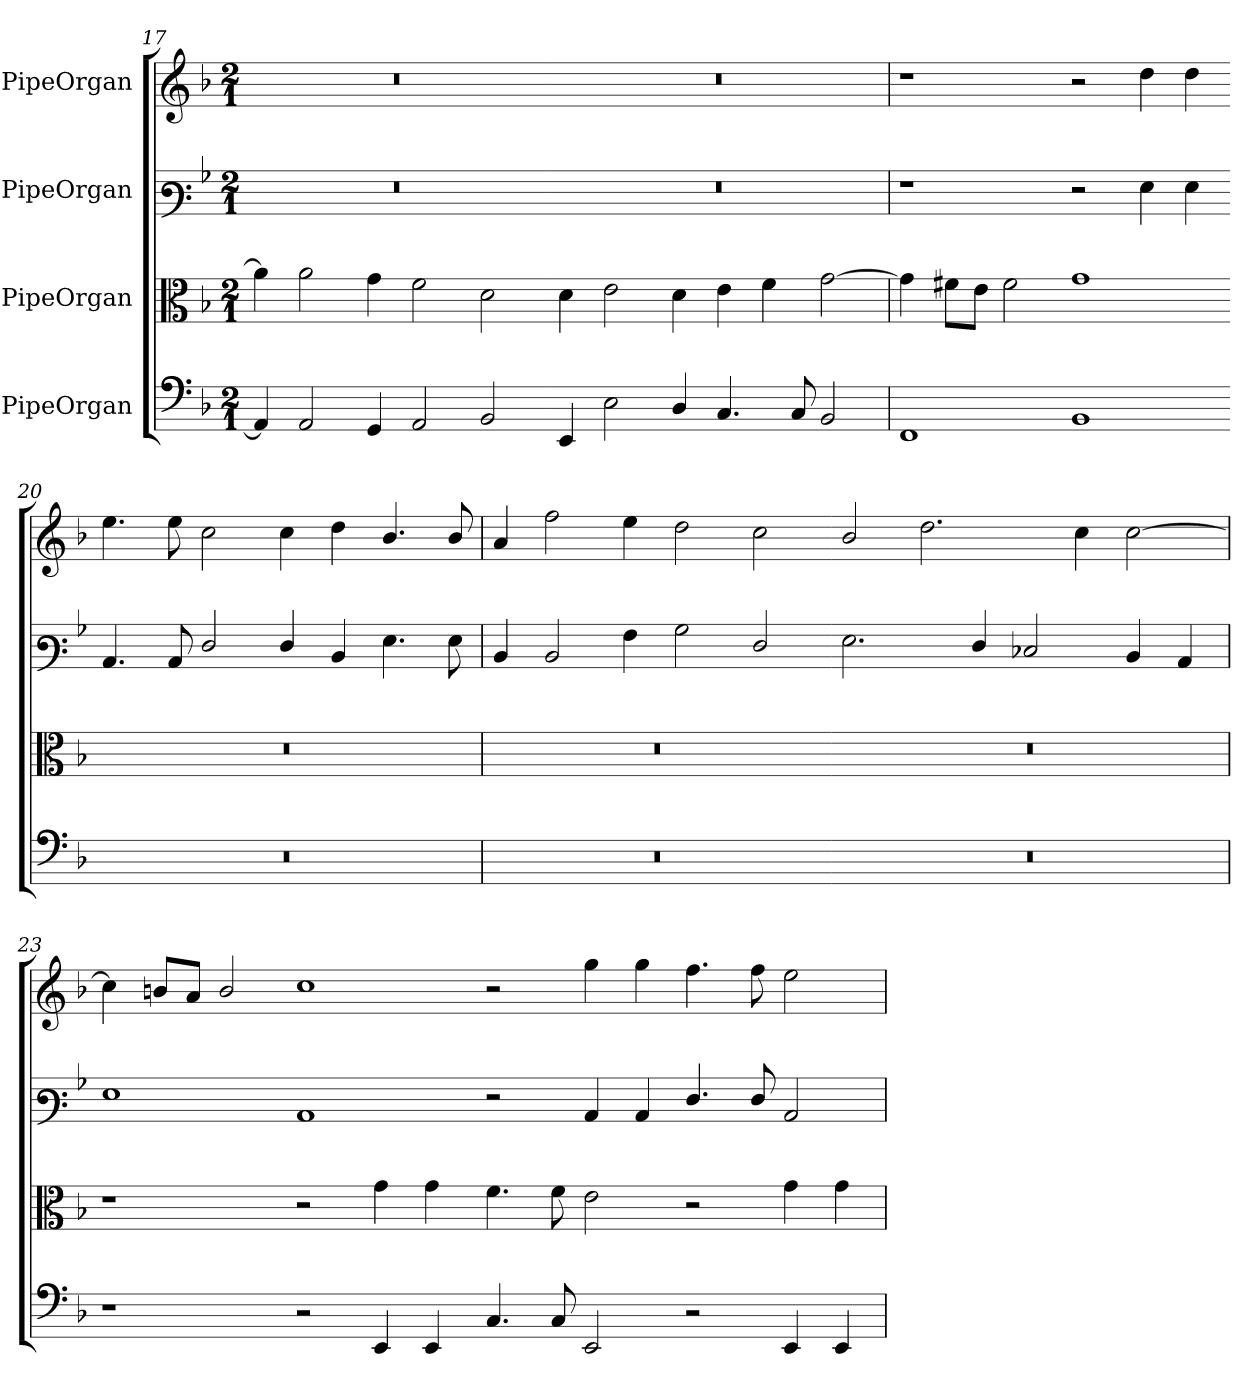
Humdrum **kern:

**kern	**kern	**kern	**kern
*part4	*part3	*part2	*part1
*staff4	*staff3	*staff2	*staff1
*I"PipeOrgan	*I"PipeOrgan	*I"PipeOrgan	*I"PipeOrgan
*clefF5	*clefC3	*clefF3	*clefG2
*k[b-]	*k[b-]	*k[b-]	*k[b-]
*F:	*F:	*F:	*F:
*M2/1	*M2/1	*M2/1	*M2/1
=17	=17	=17	=17
4FF!/]	4a!\]	0r	0r
2FF/	2a\	.	.
4EE/	4g\	.	.
2FF/	2f\	.	.
2GG/	2d\	.	.
=18-	=18-	=18-	=18-
4CC/	4d\	0r	0r
2C\	2e\	.	.
4BB-/	4d\	.	.
4.AA/	4e\	.	.
.	4f\	.	.
8AA/	.	.	.
2GG/	[2g\	.	.
=19	=19	=19	=19
1DD	4g\]	1r	1r
.	8f#X\L	.	.
.	8e\J	.	.
.	2f#\	.	.
1GG	1g	2r	2r
.	.	4G\	4dd\
.	.	4G\	4dd\
=20-	=20-	=20-	=20-
0r	0r	4.C/	4.ee\
.	.	8C/	8ee\
.	.	2F/	2cc\
.	.	4F/	4cc\
.	.	4D/	4dd\
.	.	4.G\	4.b-/
.	.	8G\	8b-/
=21	=21	=21	=21
0r	0r	4D/	4a/
.	.	2D/	2ff\
.	.	4A\	4ee\
.	.	2B-\	2dd\
.	.	2F/	2cc\
=22-	=22-	=22-	=22-
0r	0r	2.G\	2b-/
.	.	.	2.dd\
.	.	4F/	.
.	.	2E-X/	.
.	.	.	4cc\
.	.	4D/	[2cc\
.	.	4C/	.
=23	=23	=23	=23
1r	1r	1G	4cc!\]
.	.	.	8bn/L
.	.	.	8a/J
.	.	.	2b/
2r	2r	1C	1cc
4CC/	4g\	.	.
4CC/	4g\	.	.
=24-	=24-	=24-	=24-
4.AA/	4.f\	2r	2r
8AA/	8f\	.	.
2CC/	2e\	4C/	4gg\
.	.	4C/	4gg\
2r	2r	4.F/	4.ff\
.	.	8F/	8ff\
4CC/	4g\	2C/	2ee\
4CC/	4g\	.	.
=	=	=	=
*-	*-	*-	*-
